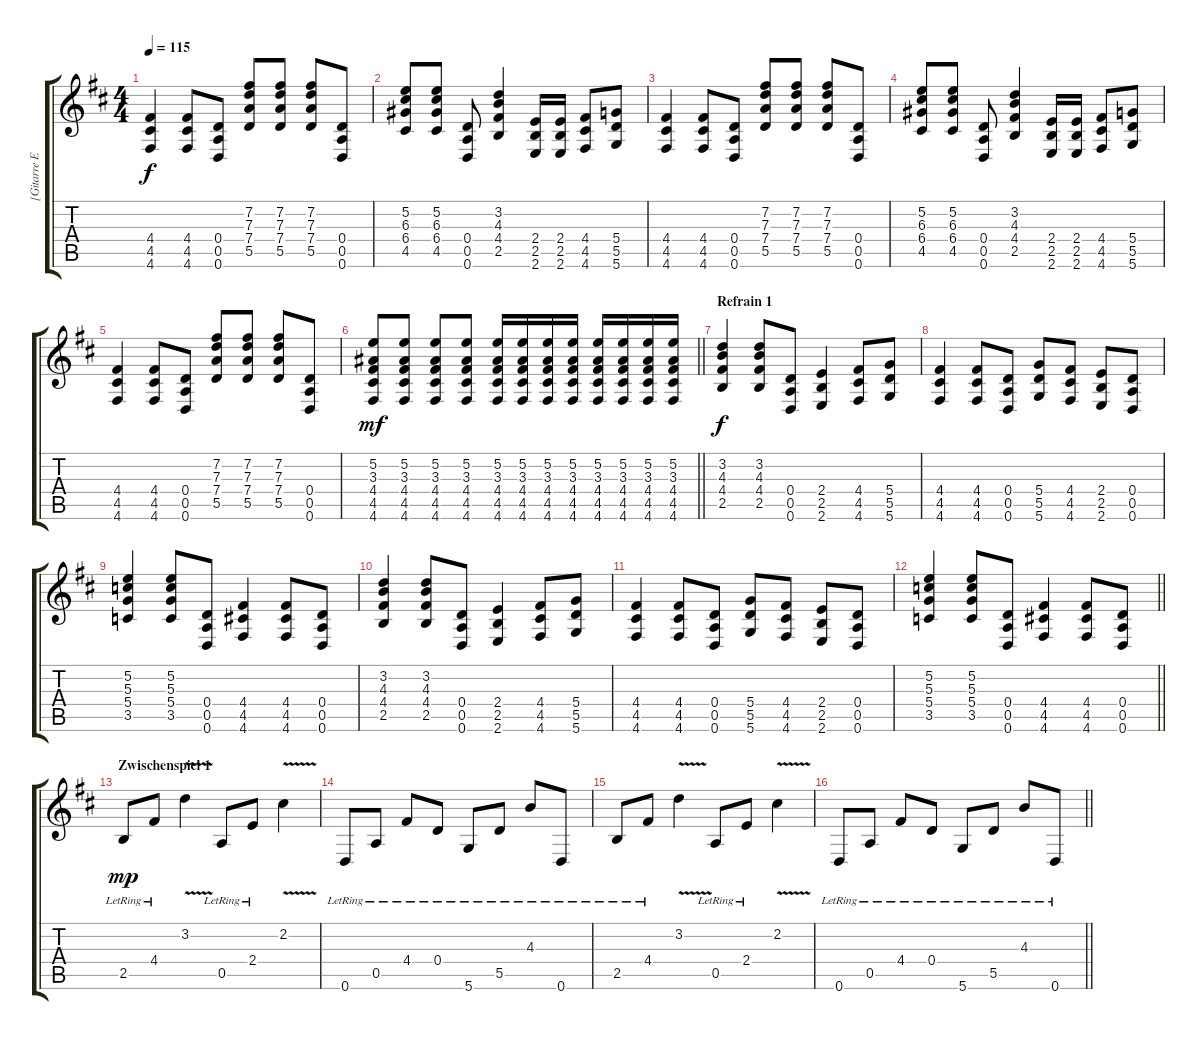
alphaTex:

\track ("[Gitarre Effekt]" "[Gitarre E") {instrument overdrivenguitar}
\staff {score tabs}
\tuning (E4 B3 G3 D3 A2 D2) {hide}
\ts (4 4)
\tempo 115
\clef g2
\ks bminor
(4.4 4.5 4.6).4{dy f} (4.4 4.5 4.6).8 (0.4 0.5 0.6).8 (7.2 7.3 7.4 5.5).8 (7.2 7.3 7.4 5.5).8 (7.2 7.3 7.4 5.5).8 (0.4 0.5 0.6).8 |
(5.2 6.3 6.4 4.5).8 (5.2 6.3 6.4 4.5).8 (0.4 0.5 0.6).8 (3.2 4.3 4.4 2.5).4 (2.4 2.5 2.6).16 (2.4 2.5 2.6).16 (4.4 4.5 4.6).8 (5.4 5.5 5.6).8 |
(4.4 4.5 4.6).4 (4.4 4.5 4.6).8 (0.4 0.5 0.6).8 (7.2 7.3 7.4 5.5).8 (7.2 7.3 7.4 5.5).8 (7.2 7.3 7.4 5.5).8 (0.4 0.5 0.6).8 |
(5.2 6.3 6.4 4.5).8 (5.2 6.3 6.4 4.5).8 (0.4 0.5 0.6).8 (3.2 4.3 4.4 2.5).4 (2.4 2.5 2.6).16 (2.4 2.5 2.6).16 (4.4 4.5 4.6).8 (5.4 5.5 5.6).8 |
(4.4 4.5 4.6).4 (4.4 4.5 4.6).8 (0.4 0.5 0.6).8 (7.2 7.3 7.4 5.5).8 (7.2 7.3 7.4 5.5).8 (7.2 7.3 7.4 5.5).8 (0.4 0.5 0.6).8 |
\barLineRight lightlight
(5.2 3.3 4.4 4.5 4.6).8{dy mf} (5.2 3.3 4.4 4.5 4.6).8 (5.2 3.3 4.4 4.5 4.6).8 (5.2 3.3 4.4 4.5 4.6).8 (5.2 3.3 4.4 4.5 4.6).16 (5.2 3.3 4.4 4.5 4.6).16 (5.2 3.3 4.4 4.5 4.6).16 (5.2 3.3 4.4 4.5 4.6).16 (5.2 3.3 4.4 4.5 4.6).16 (5.2 3.3 4.4 4.5 4.6).16 (5.2 3.3 4.4 4.5 4.6).16 (5.2 3.3 4.4 4.5 4.6).16 |
\section ("" "Refrain 1")
(3.2 4.3 4.4 2.5).4{dy f} (3.2 4.3 4.4 2.5).8 (0.4 0.5 0.6).8 (2.4 2.5 2.6).4 (4.4 4.5 4.6).8 (5.4 5.5 5.6).8 |
(4.4 4.5 4.6).4 (4.4 4.5 4.6).8 (0.4 0.5 0.6).8 (5.4 5.5 5.6).8 (4.4 4.5 4.6).8 (2.4 2.5 2.6).8 (0.4 0.5 0.6).8 |
(5.2 5.3 5.4 3.5).4 (5.2 5.3 5.4 3.5).8 (0.4 0.5 0.6).8 (4.4 4.5 4.6).4 (4.4 4.5 4.6).8 (0.4 0.5 0.6).8 |
(3.2 4.3 4.4 2.5).4 (3.2 4.3 4.4 2.5).8 (0.4 0.5 0.6).8 (2.4 2.5 2.6).4 (4.4 4.5 4.6).8 (5.4 5.5 5.6).8 |
(4.4 4.5 4.6).4 (4.4 4.5 4.6).8 (0.4 0.5 0.6).8 (5.4 5.5 5.6).8 (4.4 4.5 4.6).8 (2.4 2.5 2.6).8 (0.4 0.5 0.6).8 |
\barLineRight lightlight
(5.2 5.3 5.4 3.5).4 (5.2 5.3 5.4 3.5).8 (0.4 0.5 0.6).8 (4.4 4.5 4.6).4 (4.4 4.5 4.6).8 (0.4 0.5 0.6).8 |
\section ("" "Zwischenspiel 1")
2.5{lr}.8{dy mp} 4.4{lr}.8 3.2{v}.4 0.5{lr}.8 2.4{lr}.8 2.2{v}.4 |
0.6{lr}.8 0.5{lr}.8 4.4{lr}.8 0.4{lr}.8 5.6{lr}.8 5.5{lr}.8 4.3{lr}.8 0.6{lr}.8 |
2.5{lr}.8 4.4{lr}.8 3.2{v}.4 0.5{lr}.8 2.4{lr}.8 2.2{v}.4 |
\barLineRight lightlight
0.6{lr}.8 0.5{lr}.8 4.4{lr}.8 0.4{lr}.8 5.6{lr}.8 5.5{lr}.8 4.3{lr}.8 0.6{lr}.8
